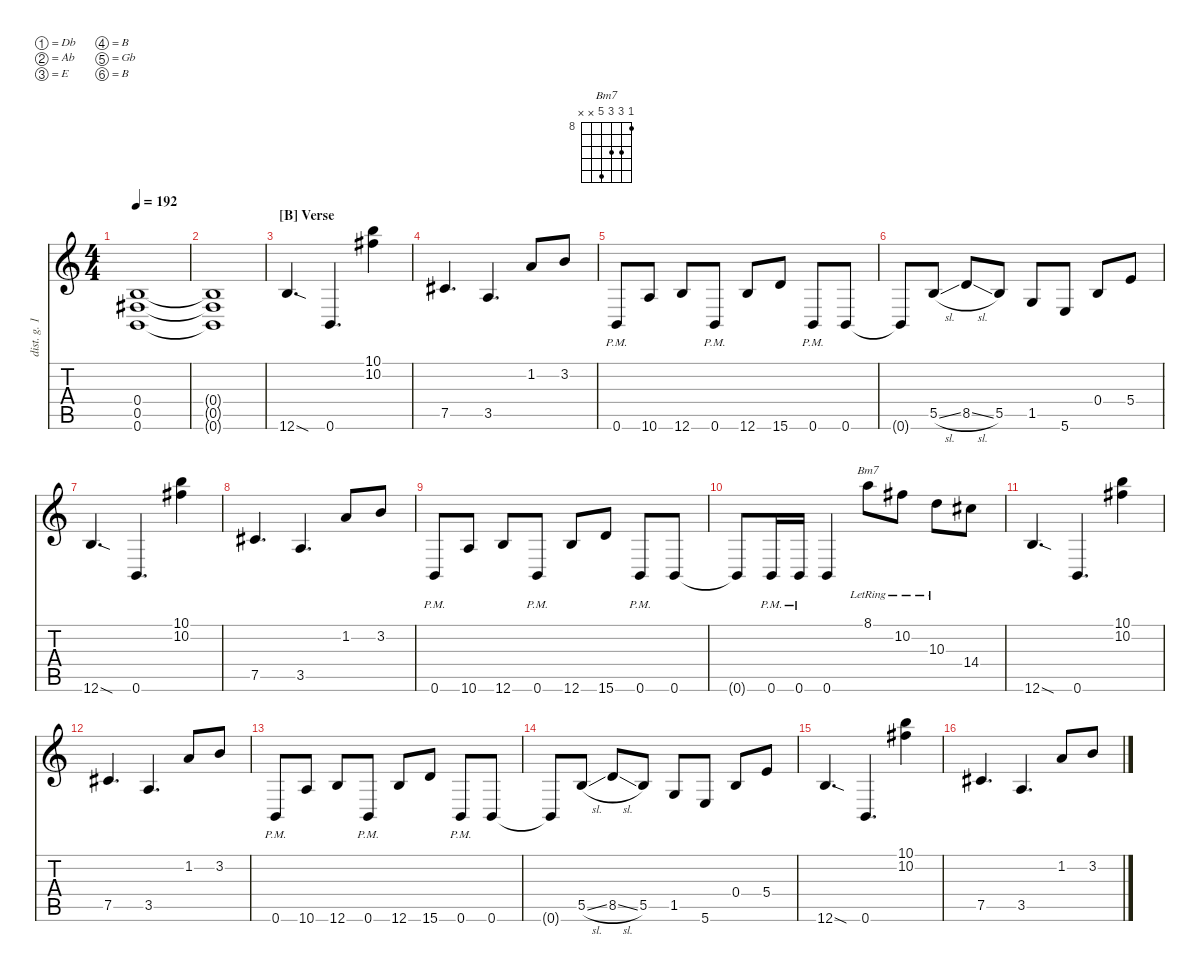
\defaultSystemsLayout 4
\hideDynamics
\bracketExtendMode nobrackets
\otherSystemsTrackNameOrientation horizontal
\track ("Distortion Guitar 1" "dist. g. 1") {instrument distortionguitar}
\staff {score tabs}
\tuning (Db4 Ab3 E3 B2 Gb2 B1)
\chord ("Bm7" 8 10 10 12 x x) {firstfret 8 showfingering false}
\ts (4 4)
\tempo 192
\clef g2
\ks c
(0.6 0.5{acc #} 0.4).1{dy ff beam Up} |
(0.6{t} 0.5{t acc #} 0.4{t}).1{beam Up} |
\section ("B" "Verse")
12.6{sod}.4{d beam Up} 0.6.4{d beam Up} (10.2{acc #} 10.1).4{beam Down} |
7.5{acc #}.4{d beam Up} 3.5.4{d beam Up} 1.2.8{beam Up} 3.2.8{beam Up} |
0.6{pm}.8{beam Up} 10.6.8{beam Up} 12.6.8{beam Up} 0.6{pm}.8{beam Up} 12.6.8{beam Up} 15.6.8{beam Up} 0.6{pm}.8{beam Up} 0.6.8{beam Up} |
0.6{t}.8{beam Up} 5.5{sl}.8{beam Up} 8.5{sl}.8{beam Up} 5.5.8{beam Up} 1.5.8{beam Up} 5.6.8{beam Up} 0.4.8{beam Up} 5.4.8{beam Up} |
12.6{sod}.4{d beam Up} 0.6.4{d beam Up} (10.2{acc #} 10.1).4{beam Down} |
7.5{acc #}.4{d beam Up} 3.5.4{d beam Up} 1.2.8{beam Up} 3.2.8{beam Up} |
0.6{pm}.8{beam Up} 10.6.8{beam Up} 12.6.8{beam Up} 0.6{pm}.8{beam Up} 12.6.8{beam Up} 15.6.8{beam Up} 0.6{pm}.8{beam Up} 0.6.8{beam Up} |
0.6{t}.8{beam Up} 0.6{pm}.16{beam Up} 0.6{pm}.16{beam Up} 0.6.4{beam Up} 8.1{lr}.8{ch "Bm7" beam Down} 10.2{lr acc #}.8{beam Down} 10.3{lr}.8{beam Down} 14.4{acc #}.8{beam Down} |
12.6{sod}.4{d beam Up} 0.6.4{d beam Up} (10.2{acc #} 10.1).4{beam Down} |
7.5{acc #}.4{d beam Up} 3.5.4{d beam Up} 1.2.8{beam Up} 3.2.8{beam Up} |
0.6{pm}.8{beam Up} 10.6.8{beam Up} 12.6.8{beam Up} 0.6{pm}.8{beam Up} 12.6.8{beam Up} 15.6.8{beam Up} 0.6{pm}.8{beam Up} 0.6.8{beam Up} |
0.6{t}.8{beam Up} 5.5{sl}.8{beam Up} 8.5{sl}.8{beam Up} 5.5.8{beam Up} 1.5.8{beam Up} 5.6.8{beam Up} 0.4.8{beam Up} 5.4.8{beam Up} |
12.6{sod}.4{d beam Up} 0.6.4{d beam Up} (10.2{acc #} 10.1).4{beam Down} |
7.5{acc #}.4{d beam Up} 3.5.4{d beam Up} 1.2.8{beam Up} 3.2.8{beam Up}
